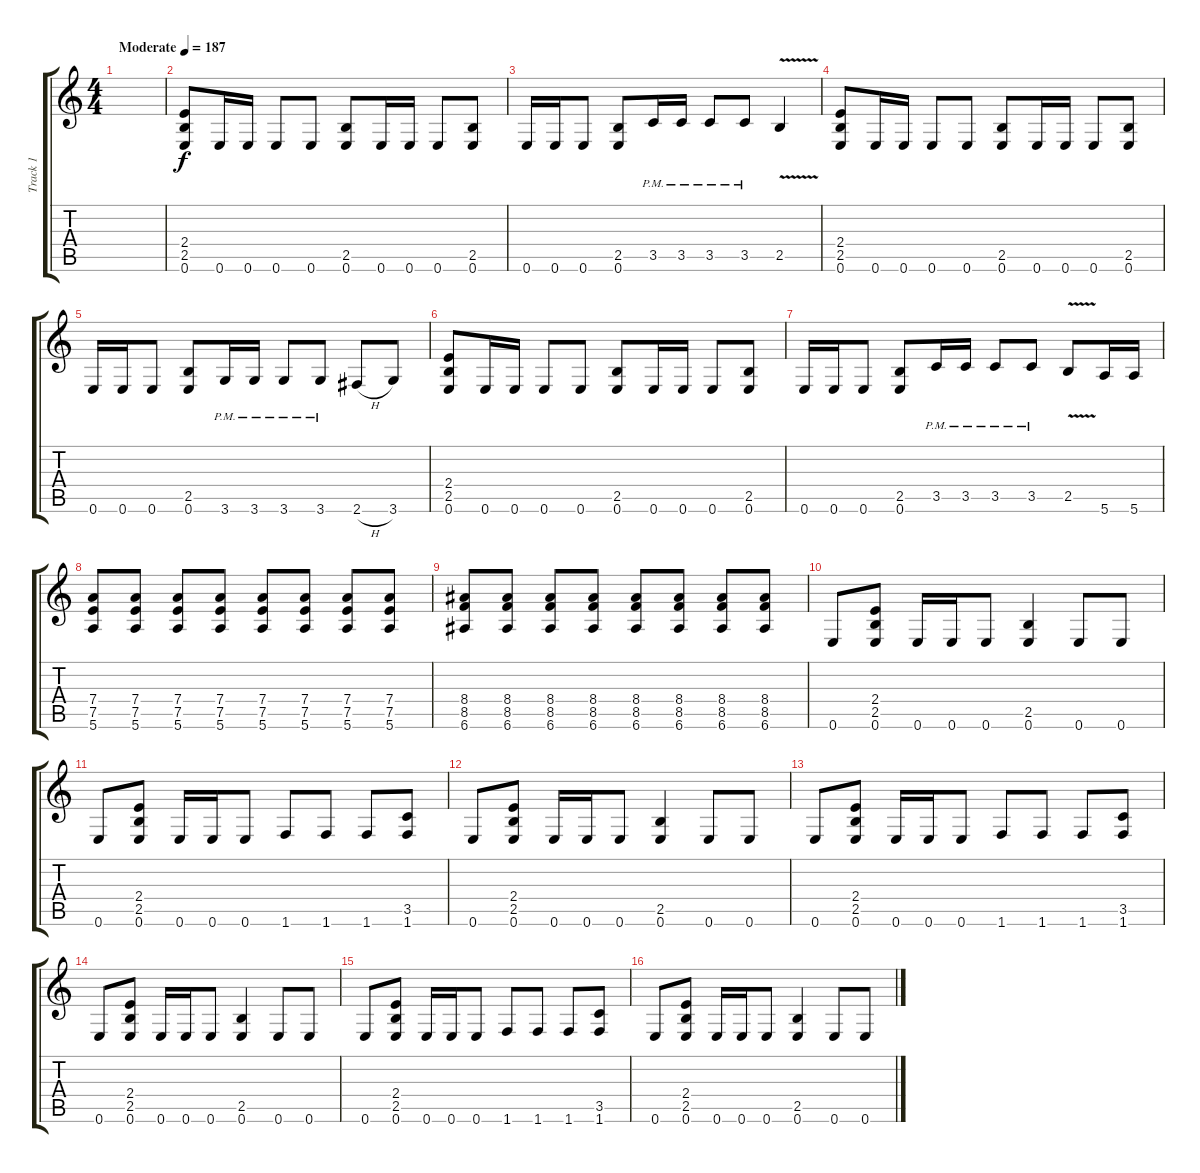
\track ("Track 1" "Track 1") {instrument distortionguitar}
\staff {score tabs}
\tuning (E4 B3 G3 D3 A2 E2) {hide}
\ts (4 4)
\tempo (187 "Moderate")
\clef g2
\ks c
|
(2.4 2.5 0.6).8 0.6.16 0.6.16 0.6.8 0.6.8 (2.5 0.6).8 0.6.16 0.6.16 0.6.8 (2.5 0.6).8 |
0.6.16 0.6.16 0.6.8 (2.5 0.6).8 3.5{pm}.16 3.5{pm}.16 3.5{pm}.8 3.5{pm}.8 2.5{v}.4 |
(2.4 2.5 0.6).8 0.6.16 0.6.16 0.6.8 0.6.8 (2.5 0.6).8 0.6.16 0.6.16 0.6.8 (2.5 0.6).8 |
0.6.16 0.6.16 0.6.8 (2.5 0.6).8 3.6{pm}.16 3.6{pm}.16 3.6{pm}.8 3.6{pm}.8 2.6{h}.8 3.6.8 |
(2.4 2.5 0.6).8 0.6.16 0.6.16 0.6.8 0.6.8 (2.5 0.6).8 0.6.16 0.6.16 0.6.8 (2.5 0.6).8 |
0.6.16 0.6.16 0.6.8 (2.5 0.6).8 3.5{pm}.16 3.5{pm}.16 3.5{pm}.8 3.5{pm}.8 2.5{v}.8 5.6.16 5.6.16 |
(7.4 7.5 5.6).8 (7.4 7.5 5.6).8 (7.4 7.5 5.6).8 (7.4 7.5 5.6).8 (7.4 7.5 5.6).8 (7.4 7.5 5.6).8 (7.4 7.5 5.6).8 (7.4 7.5 5.6).8 |
(8.4 8.5 6.6).8 (8.4 8.5 6.6).8 (8.4 8.5 6.6).8 (8.4 8.5 6.6).8 (8.4 8.5 6.6).8 (8.4 8.5 6.6).8 (8.4 8.5 6.6).8 (8.4 8.5 6.6).8 |
0.6.8 (2.4 2.5 0.6).8 0.6.16 0.6.16 0.6.8 (2.5 0.6).4 0.6.8 0.6.8 |
0.6.8 (2.4 2.5 0.6).8 0.6.16 0.6.16 0.6.8 1.6.8 1.6.8 1.6.8 (3.5 1.6).8 |
0.6.8 (2.4 2.5 0.6).8 0.6.16 0.6.16 0.6.8 (2.5 0.6).4 0.6.8 0.6.8 |
0.6.8 (2.4 2.5 0.6).8 0.6.16 0.6.16 0.6.8 1.6.8 1.6.8 1.6.8 (3.5 1.6).8 |
0.6.8 (2.4 2.5 0.6).8 0.6.16 0.6.16 0.6.8 (2.5 0.6).4 0.6.8 0.6.8 |
0.6.8 (2.4 2.5 0.6).8 0.6.16 0.6.16 0.6.8 1.6.8 1.6.8 1.6.8 (3.5 1.6).8 |
0.6.8 (2.4 2.5 0.6).8 0.6.16 0.6.16 0.6.8 (2.5 0.6).4 0.6.8 0.6.8
